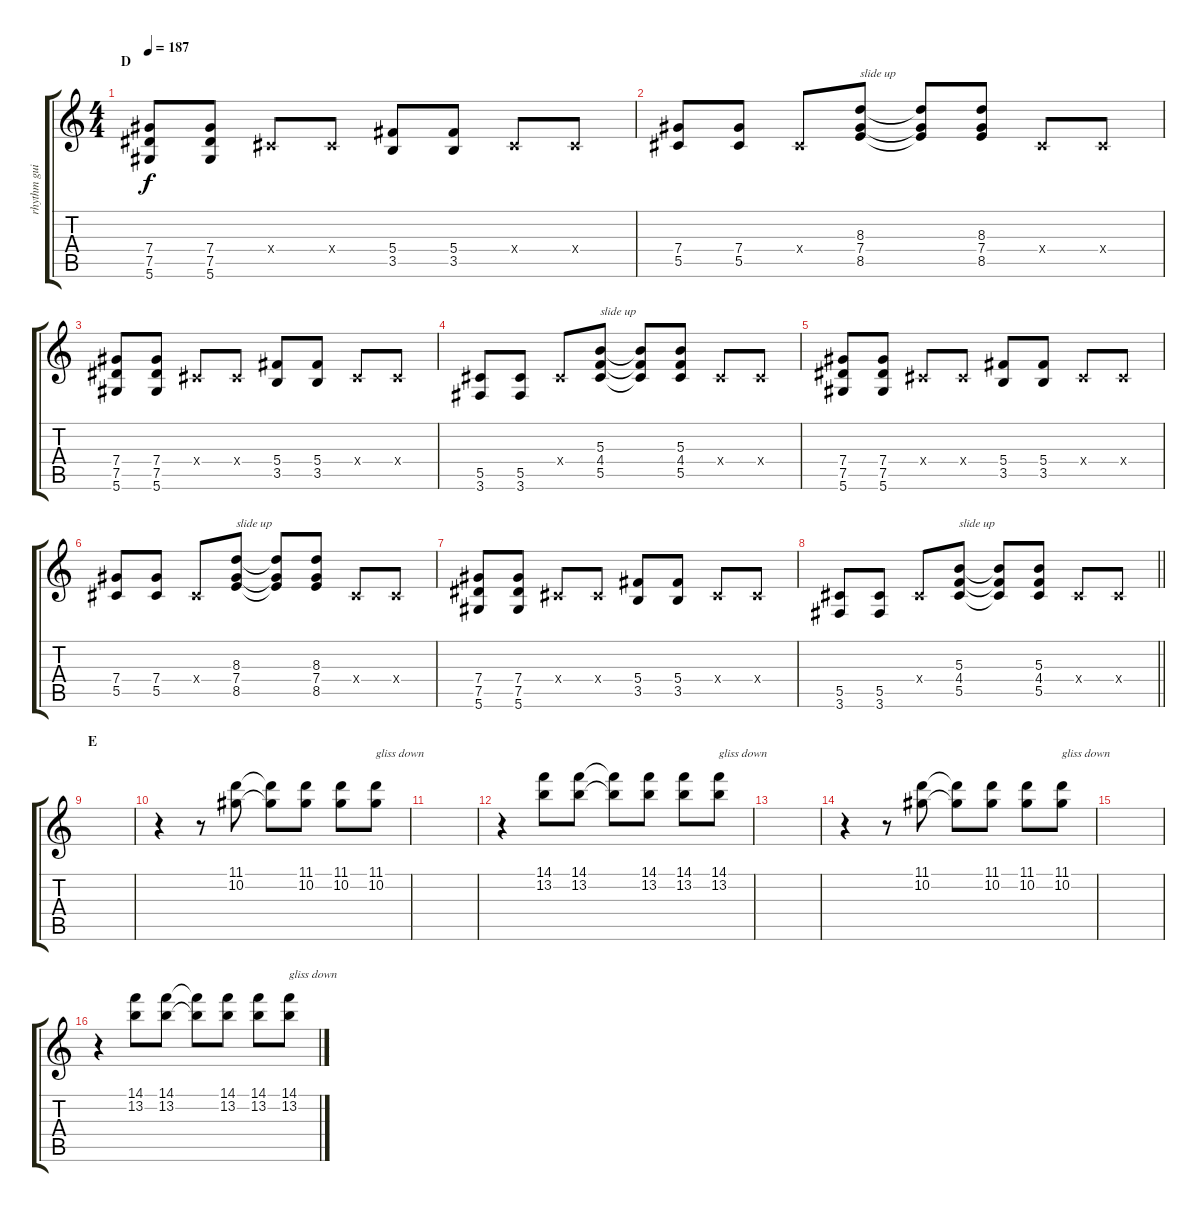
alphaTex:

\track ("rhythm guitar" "rhythm gui") {instrument distortionguitar}
\staff {score tabs}
\tuning (Eb4 Bb3 Gb3 Db3 Ab2 Eb2) {hide}
\ts (4 4)
\section ("" "D")
\tempo 187
\clef g2
\ks c
(7.4 7.5 5.6).8{dy f} (7.4 7.5 5.6).8 0.4{x}.8 0.4{x}.8 (5.4 3.5).8 (5.4 3.5).8 0.4{x}.8 0.4{x}.8 |
(7.4 5.5).8 (7.4 5.5).8 0.4{x}.8 (8.3 7.4 8.5).8{txt "slide up"} (8.3{t} 7.4{t} 8.5{t}).8 (8.3 7.4 8.5).8 0.4{x}.8 0.4{x}.8 |
(7.4 7.5 5.6).8 (7.4 7.5 5.6).8 0.4{x}.8 0.4{x}.8 (5.4 3.5).8 (5.4 3.5).8 0.4{x}.8 0.4{x}.8 |
(5.5 3.6).8 (5.5 3.6).8 0.4{x}.8 (5.3 4.4 5.5).8{txt "slide up"} (5.3{t} 4.4{t} 5.5{t}).8 (5.3 4.4 5.5).8 0.4{x}.8 0.4{x}.8 |
(7.4 7.5 5.6).8 (7.4 7.5 5.6).8 0.4{x}.8 0.4{x}.8 (5.4 3.5).8 (5.4 3.5).8 0.4{x}.8 0.4{x}.8 |
(7.4 5.5).8 (7.4 5.5).8 0.4{x}.8 (8.3 7.4 8.5).8{txt "slide up"} (8.3{t} 7.4{t} 8.5{t}).8 (8.3 7.4 8.5).8 0.4{x}.8 0.4{x}.8 |
(7.4 7.5 5.6).8 (7.4 7.5 5.6).8 0.4{x}.8 0.4{x}.8 (5.4 3.5).8 (5.4 3.5).8 0.4{x}.8 0.4{x}.8 |
\barLineRight lightlight
(5.5 3.6).8 (5.5 3.6).8 0.4{x}.8 (5.3 4.4 5.5).8{txt "slide up"} (5.3{t} 4.4{t} 5.5{t}).8 (5.3 4.4 5.5).8 0.4{x}.8 0.4{x}.8 |
\section ("" "E")
|
r.4 r.8 (11.1 10.2).8 (11.1{t} 10.2{t}).8 (11.1 10.2).8 (11.1 10.2).8 (11.1 10.2).8{txt "gliss down"} |
|
r.4 (14.1 13.2).8 (14.1 13.2).8 (14.1{t} 13.2{t}).8 (14.1 13.2).8 (14.1 13.2).8 (14.1 13.2).8{txt "gliss down"} |
|
r.4 r.8 (11.1 10.2).8 (11.1{t} 10.2{t}).8 (11.1 10.2).8 (11.1 10.2).8 (11.1 10.2).8{txt "gliss down"} |
|
r.4 (14.1 13.2).8 (14.1 13.2).8 (14.1{t} 13.2{t}).8 (14.1 13.2).8 (14.1 13.2).8 (14.1 13.2).8{txt "gliss down"}
